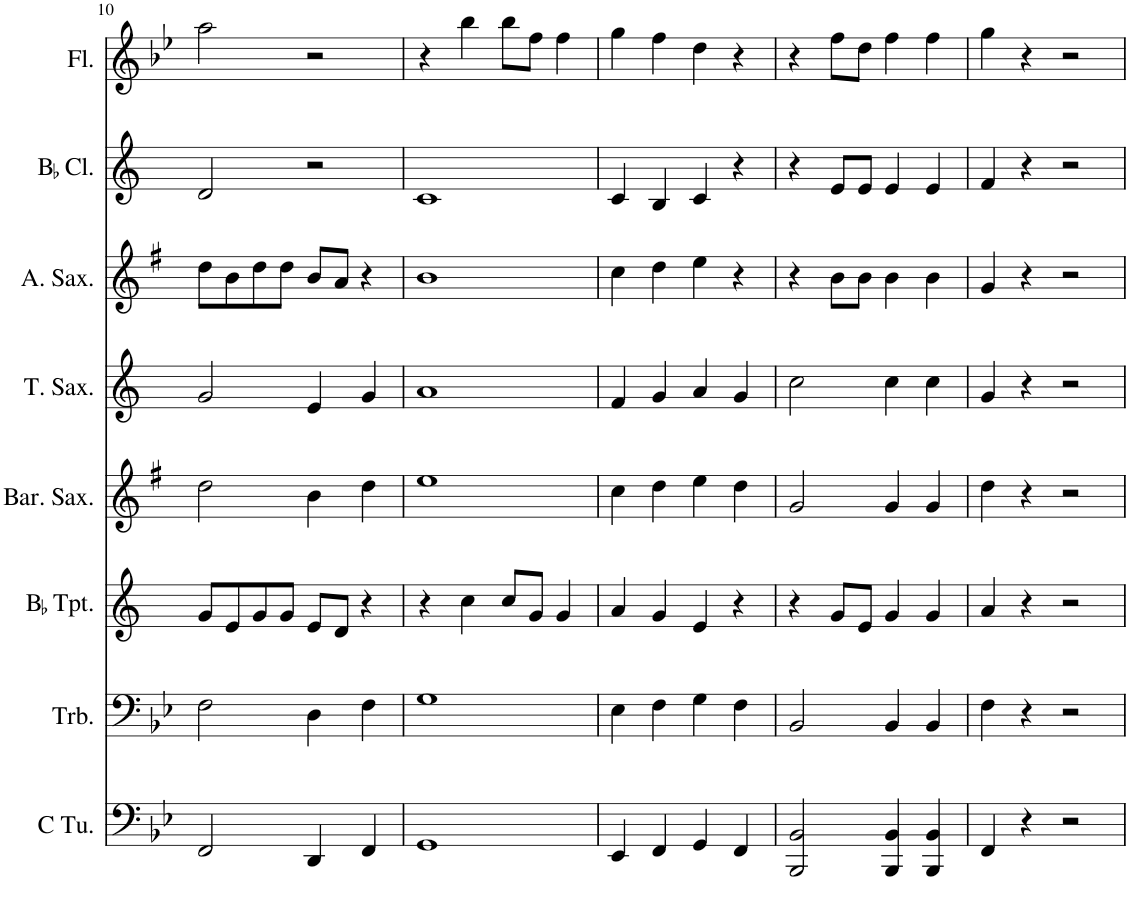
**kern	**kern	**kern	**kern	**kern	**kern	**kern	**kern
*part8	*part7	*part6	*part5	*part4	*part3	*part2	*part1
*staff8	*staff7	*staff6	*staff5	*staff4	*staff3	*staff2	*staff1
*I"C Tuba	*I"Trombone	*I"BaccidentalFlat Trumpet	*I"Baritone Saxophone	*I"Tenor Saxophone	*I"Alto Saxophone	*I"BaccidentalFlat Clarinet	*I"Flute
*I'C Tu.	*I'Trb.	*I'BaccidentalFlat Tpt.	*I'Bar. Sax.	*I'T. Sax.	*I'A. Sax.	*I'BaccidentalFlat Cl.	*I'Fl.
!!LO:PB:g=z
*clefF4	*clefF4	*clefG2	*clefG2	*clefG2	*clefG2	*clefG2	*clefG2
*	*	*Trd1c2	*Trd12c21	*Trd8c14	*Trd5c9	*Trd1c2	*
*k[b-e-]	*k[b-e-]	*k[]	*k[f#]	*k[]	*k[f#]	*k[]	*k[b-e-]
*M4/4	*M4/4	*M4/4	*M4/4	*M4/4	*M4/4	*M4/4	*M4/4
=10	=10	=10	=10	=10	=10	=10	=10
2FF/	2F\	8g/L	2dd\	2g/	8dd\L	2d/	2aa\
.	.	8e/	.	.	8b\	.	.
.	.	8g/	.	.	8dd\	.	.
.	.	8g/J	.	.	8dd\J	.	.
4DD/	4D\	8e/L	4b\	4e/	8b/L	2r	2r
.	.	8d/J	.	.	8a/J	.	.
4FF/	4F\	4r	4dd\	4g/	4r	.	.
=11	=11	=11	=11	=11	=11	=11	=11
1GG	1G	4r	1ee	1a	1b	1c	4r
.	.	4cc\	.	.	.	.	4bb-\
.	.	8cc/L	.	.	.	.	8bb-\L
.	.	8g/J	.	.	.	.	8ff\J
.	.	4g/	.	.	.	.	4ff\
=12	=12	=12	=12	=12	=12	=12	=12
4EE-/	4E-\	4a/	4cc\	4f/	4cc\	4c/	4gg\
4FF/	4F\	4g/	4dd\	4g/	4dd\	4B/	4ff\
4GG/	4G\	4e/	4ee\	4a/	4ee\	4c/	4dd\
4FF/	4F\	4r	4dd\	4g/	4r	4r	4r
=13	=13	=13	=13	=13	=13	=13	=13
2BBB-/ 2BB-/	2BB-/	4r	2g/	2cc\	4r	4r	4r
.	.	8g/L	.	.	8b\L	8e/L	8ff\L
.	.	8e/J	.	.	8b\J	8e/J	8dd\J
4BBB-/ 4BB-/	4BB-/	4g/	4g/	4cc\	4b\	4e/	4ff\
4BBB-/ 4BB-/	4BB-/	4g/	4g/	4cc\	4b\	4e/	4ff\
=14	=14	=14	=14	=14	=14	=14	=14
4FF/	4F\	4a/	4dd\	4g/	4g/	4f/	4gg\
4r	4r	4r	4r	4r	4r	4r	4r
2r	2r	2r	2r	2r	2r	2r	2r
=	=	=	=	=	=	=	=
*-	*-	*-	*-	*-	*-	*-	*-
